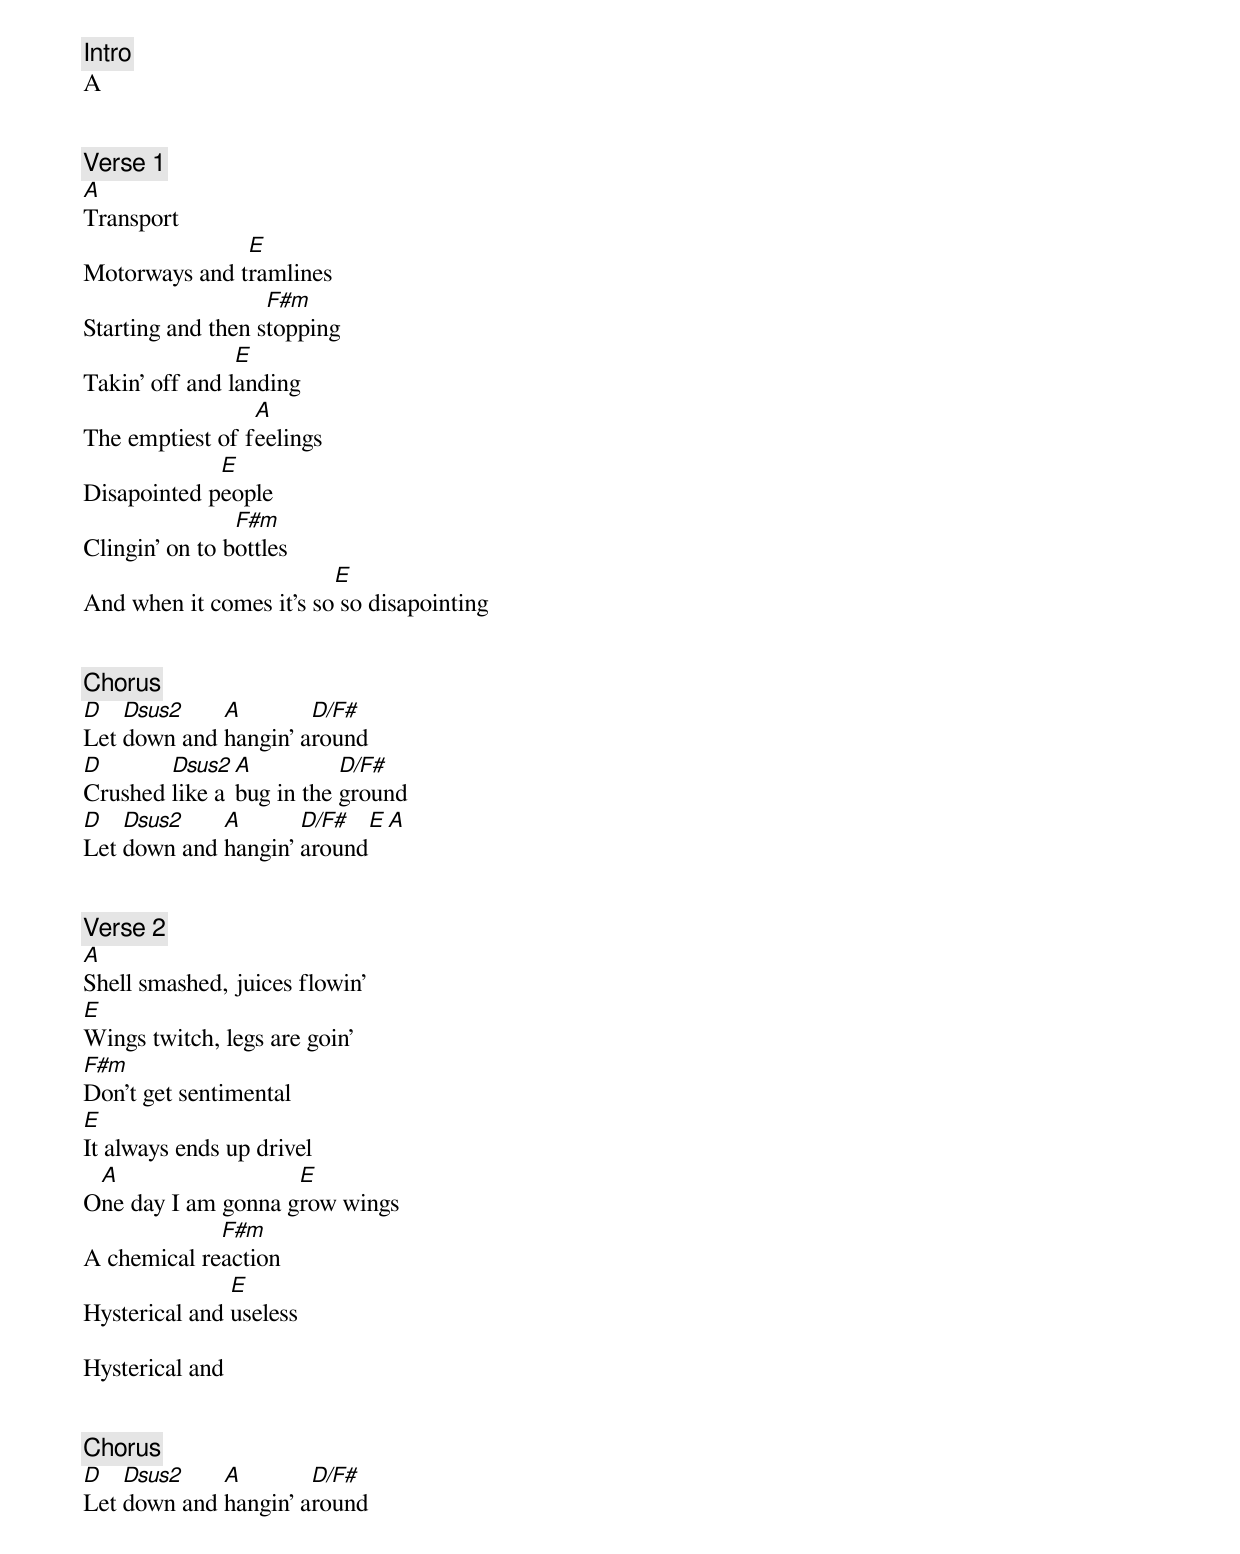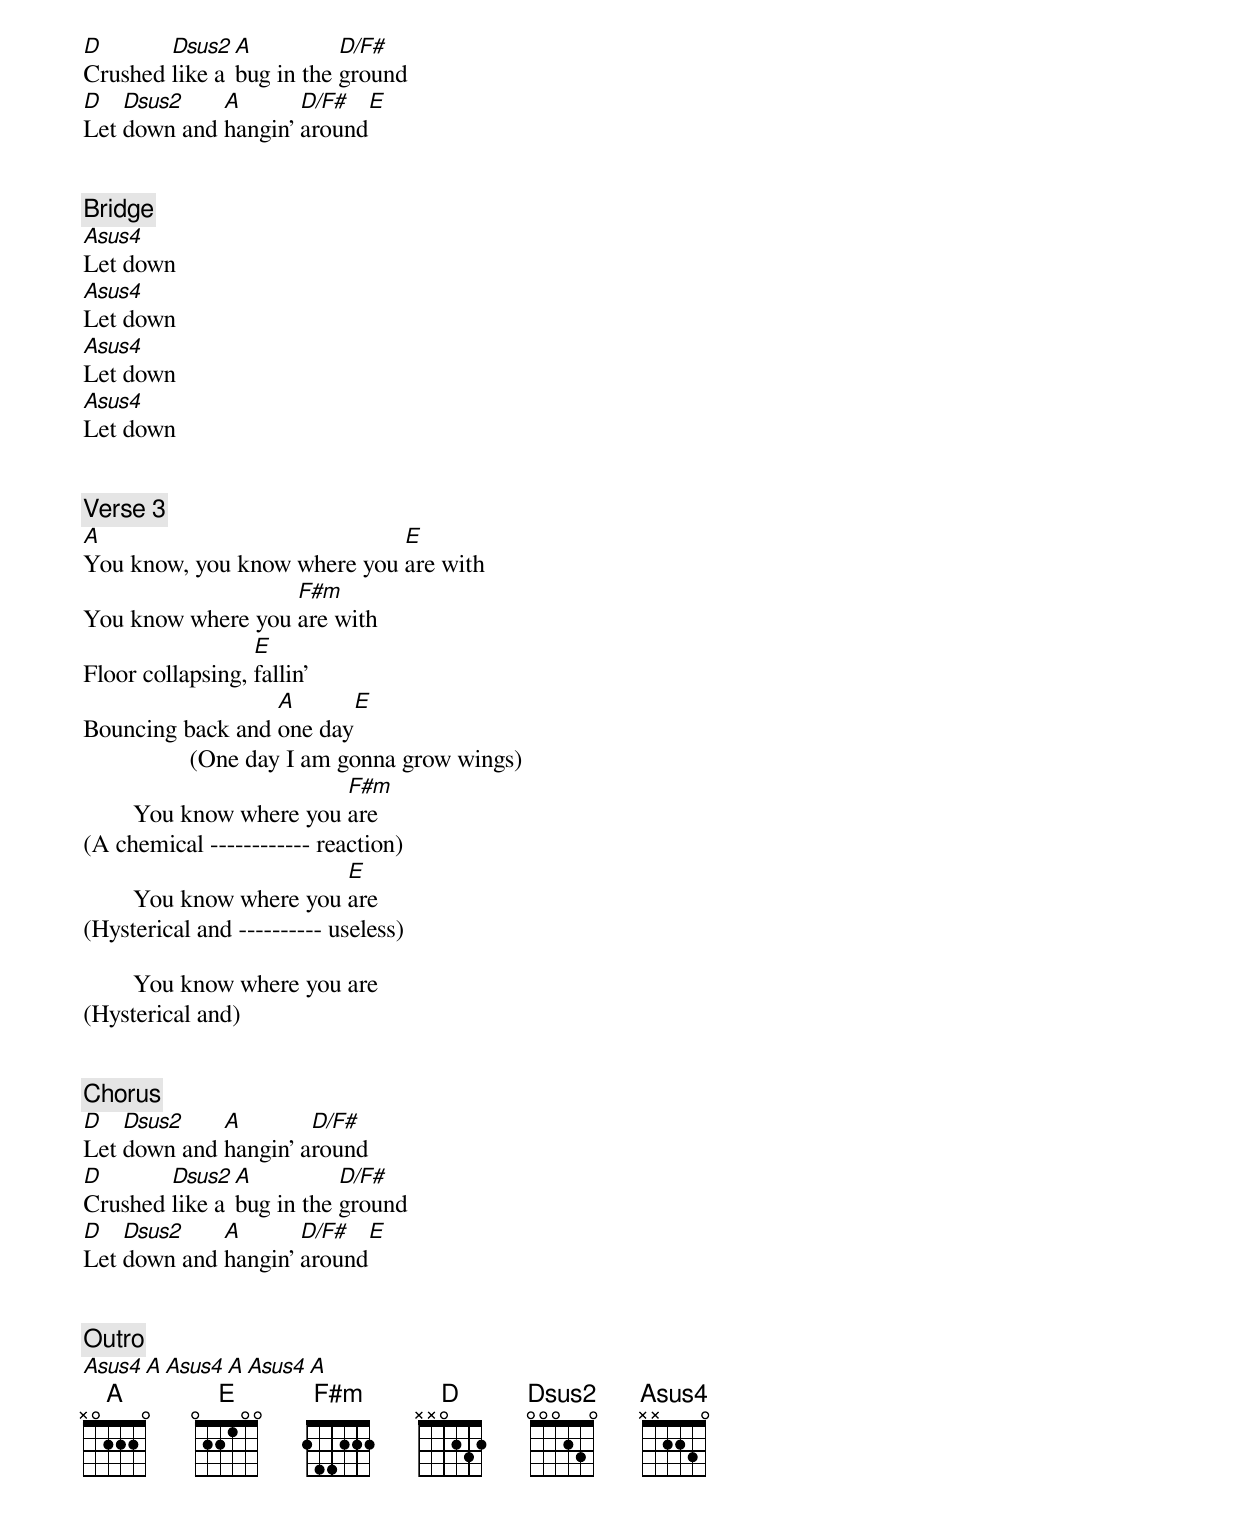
[Intro]
A


[Verse 1]
A
Transport
               E
Motorways and tramlines
                   F#m
Starting and then stopping
                E
Takin' off and landing
                 A
The emptiest of feelings
             E
Disapointed people
                F#m
Clingin' on to bottles
                         E
And when it comes it's so so disapointing


[Chorus]
D   Dsus2    A        D/F#
Let down and hangin' around
D       Dsus2  A          D/F#
Crushed like a bug in the ground
D   Dsus2    A       D/F#     E    A
Let down and hangin' around


[Verse 2]
A
Shell smashed, juices flowin'
E
Wings twitch, legs are goin'
F#m
Don't get sentimental
E
It always ends up drivel
 A                  E
One day I am gonna grow wings
             F#m
A chemical reaction
               E
Hysterical and useless

Hysterical and


[Chorus]
D   Dsus2    A        D/F#
Let down and hangin' around
D       Dsus2  A          D/F#
Crushed like a bug in the ground
D   Dsus2    A       D/F#     E
Let down and hangin' around


[Bridge]
Asus4
Let down
Asus4
Let down
Asus4
Let down
Asus4
Let down


[Verse 3]
A                            E
You know, you know where you are with
                   F#m
You know where you are with
                  E
Floor collapsing, fallin'
                  A                  E
Bouncing back and one day
                 (One day I am gonna grow wings)
                           F#m
        You know where you are
(A chemical ------------ reaction)
                           E
        You know where you are
(Hysterical and ---------- useless)

        You know where you are
(Hysterical and)


[Chorus]
D   Dsus2    A        D/F#
Let down and hangin' around
D       Dsus2  A          D/F#
Crushed like a bug in the ground
D   Dsus2    A       D/F#     E
Let down and hangin' around


[Outro]
Asus4  A  Asus4  A  Asus4  A
